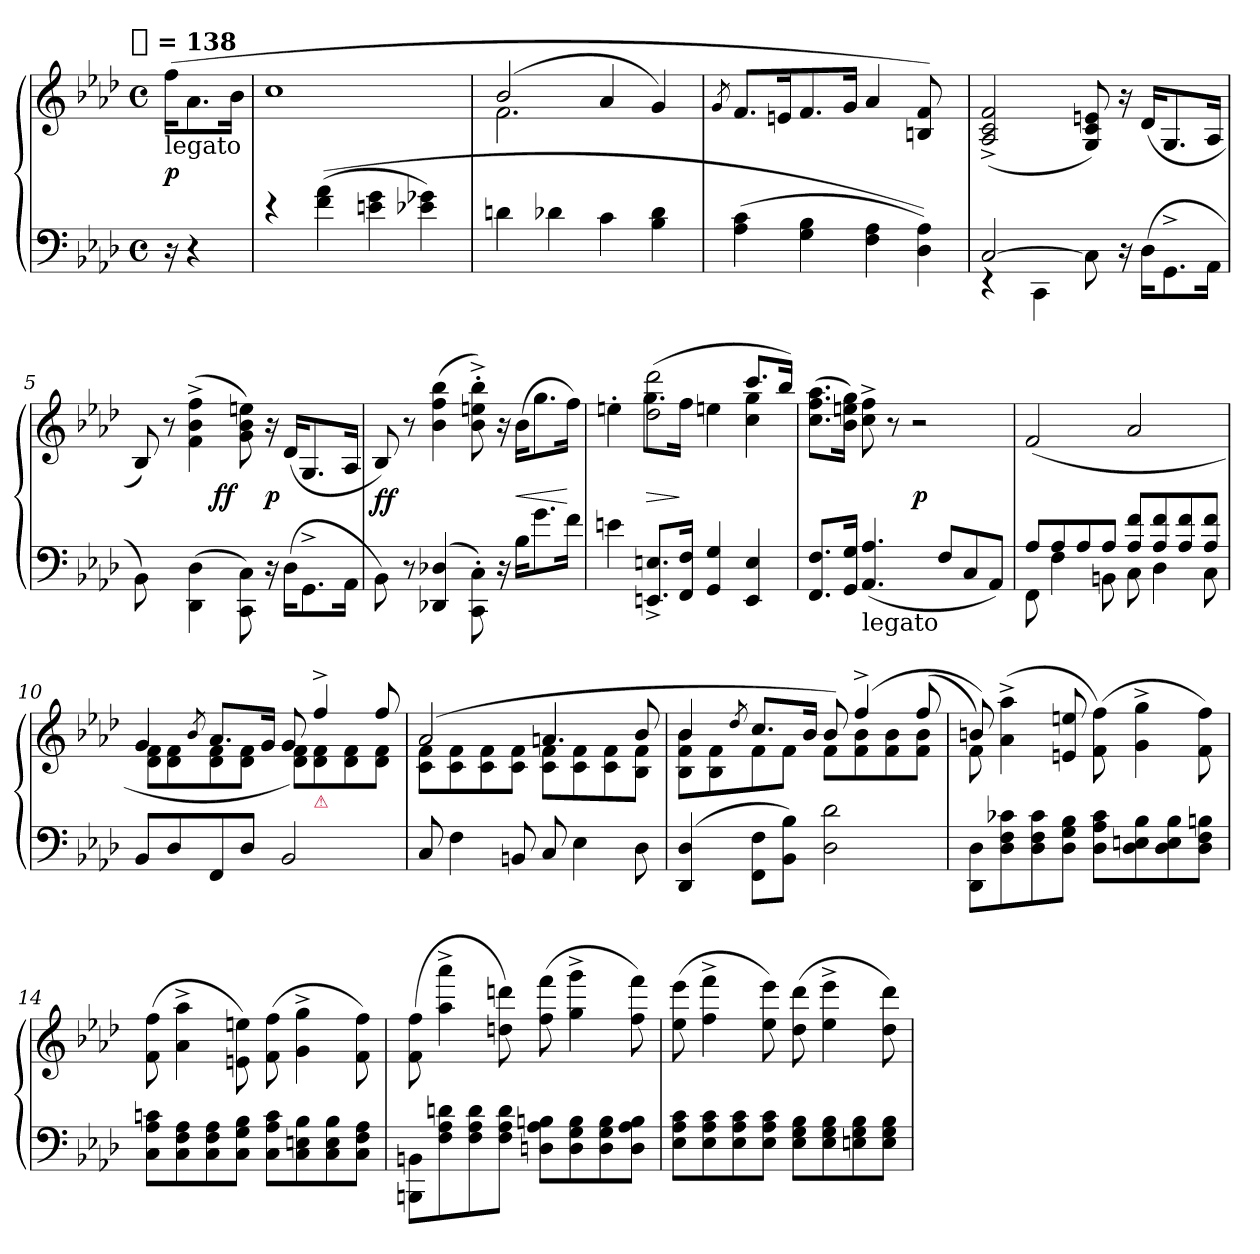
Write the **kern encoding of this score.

**kern	**kern	**dynam
*part1	*part1	*part1
*staff2	*staff1	*staff1/2
*clefF4	*clefG2	*
*k[b-e-a-d-]	*k[b-e-a-d-]	*
!!LO:TX:omd:t=[quarter] = 138
*M4/4	*M4/4	*
*met(c)	*met(c)	*
*MM138	*MM138	*
=	=	=
!	!LO:TX:b:t=legato	!
16r	(>16ff!KL	p
4r	8.a-!	.
.	16b-!Jk	.
=1	=1	=1
4re	1cc!	.
(>(<4f!\ 4a-!\	.	.
4en!\ 4g!\	.	.
4e-X!\ 4g-X!\)	.	.
=2	=2	=2
*	*^	*
4dn!\	(>2b-!	2.f	.
4d-X!\	.	.	.
4c!\	4a-!	.	.
4B-!\ 4d-!\	4g!)	4ryy	.
*	*v	*v	*
=3	=3	=3
.	8qg!/	.
(>4A-! 4c!	8.f!L	.
.	16en!K	.
4G! 4B-!	8.f!	.
.	16g!Jk	.
4F! 4A-!	4a-!	.
!	!LO:N:vis=8	!
4D-! 4A-!))	4Bn! 4f!)	.
=4	=4	=4
*^	*	*
[2C!	4rEE	(>2A-!^> 2c!^> 2f!^>	.
.	4CC!	.	.
2ryy	8C!\]	8G! 8c! 8en!)	.
.	16r	16r	.
.	(<16D-!\KL	(>16d-!\KL	.
.	8.GG^>!\	8.G!/	.
.	16AA-!\Jk	16A-!/Jk	.
*v	*v	*	*
=5	=5	=5
*	*^	*
8BB-!\)	8B-!/)	4.ryy	.
8ryy	8r	.	.
(>4DD-!\ 4D-!\	(>4f!^< 4b-!^< 4ff!^<	.	.
.	.	2ryy	ff
8CC!\ 8C!\)	8g! 8b-! 8een!)	.	.
16r	16r	.	p
(<16D-!KL	(>16d-!KL	.	.
8.GG^>!\	8.G!/	.	.
.	.	8ryy	.
16AA-!\Jk	16A-!/Jk	.	.
*	*v	*v	*
=6	=6	=6
8BB-!\)	8B-!/)	ff
8r	8r	.
(>4DD-X! 4D-X!	(>4b-! 4ff! 4bb-!	.
8CC!'>\ 8C!'>\)	8b-!'>^< 8een!'>^< 8bb-!'>^<)	.
16r	16r	.
16B-!KL	(>16b-!KL	<
8.g!	8.gg!	.
16f!Jk	16ff!Jk)	[
=7	=7	=7
*	*^	*
4en!	4ryy	4een'>!	.
8.EEn!^< 8.En!^<L	(>2dd-!\ 2ddd-!\	8.gg!\L	>
16FF! 16F!Jk	.	16ff!\Jk	]
4GG! 4G!	.	4een!	.
4EE! 4E!	8.ccc!L	4cc! 4gg!	.
.	16bb-!Jk)	.	.
*	*v	*v	*
=8	=8	=8
8.FF! 8.F!L	(>8.cc! 8.ff! 8.aa-!L	.
16GG! 16G!Jk	16b-! 16een! 16gg!Jk)	.
!LO:TX:b:t=legato	!	!
(>4.AA-!/ 4.A-!/	8cc!^< 8ff!^<	.
.	8r	.
.	2r	p
8F!L	.	.
8C!	.	.
8AA-!J)	.	.
=9	=9	=9
*^	*	*
8A-!L	8FF!	(>2f!	.
8A-!	4F!	.	.
8A-!	.	.	.
8A-!J	8BBn!	.	.
8A-! 8f!L	8C!	2a-!	.
8A-! 8f!	4D-!	.	.
8A-! 8f!	.	.	.
8A-! 8f!J	8C!	.	.
*v	*v	*	*
=10	=10	=10
*	*^	*
8BB-!L	4g!	8d-!\ 8f!\L	.
8D-!	.	8d-!\ 8f!\	.
.	8qb-!/	.	.
8FF!	8.a-!L	8d-!\ 8f!\	.
8D-!J	.	8d-!\ 8f!\J	.
.	16g!Jk	.	.
2BB-!	8g!	8d-!\ 8f!\L)	.
!	!LO:TX:b:color=crimson:t=⚠	!	!
.	4ff^>!	8d-!\ 8f!\	.
.	.	8d-!\ 8f!\	.
.	8ff!	8d-!\ 8f!\J	.
=11	=11	=11	=11
8C!	(>2a-!	8c!\ 8f!\L	.
4F!	.	8c!\ 8f!\	.
.	.	8c!\ 8f!\	.
8BBn!	.	8c!\ 8f!\J	.
8C!	4.an!	8c!\ 8f!\L	.
4E-!	.	8c!\ 8f!\	.
.	.	8c!\ 8f!\	.
8D-!	8b-!	8B-!\ 8f!\J	.
=12	=12	=12	=12
(>4DD-! 4D-!	4b-!	8B-!\ 8f!\ 8b-!\L	.
.	.	8B-!\ 8f!\	.
.	8qdd-!/	.	.
8FF! 8F!L	8.cc!L	8f!\	.
8BB-! 8B-!J)	.	8f!\J	.
.	16b-!Jk	.	.
2D-! 2d-!	8b-!)	8f!\L	.
.	(>4ff^>!	8f!\ 8b-!\	.
.	.	8f!\ 8b-!\	.
.	(>8ff!	8f!\ 8b-!\J	.
=13	=13	=13	=13
8DD-! 8D-!L	8bn!))	8f!	.
8D-! 8F! 8c-X!	8ryy	(>4a-!^< 4aa-!^<	.
8D-! 8F! 8c-!	2ryy	.	.
8D-! 8G! 8B-!J	.	8en! 8een!	.
8D-! 8A-! 8c-!L	.	(>8f! 8ff!)	.
8D-! 8En! 8B-!	.	4g!^< 4gg!^<	.
8D-! 8E! 8B-!	4ryy	.	.
8D-! 8F! 8Bn!J	.	8f! 8ff!)	.
*	*v	*v	*
=14	=14	=14
8C! 8A-! 8cn!L	(>8f! 8ff!	.
8C! 8F! 8A-!	4a-!^< 4aa-!^<	.
8C! 8F! 8A-!	.	.
8C! 8G! 8B-!J	8en!\ 8een!\)	.
8C! 8A-! 8c!L	(>8f! 8ff!	.
8C! 8En! 8B-!	4g!^< 4gg!^<	.
8C! 8E! 8B-!	.	.
8C! 8F! 8A-!J	8f! 8ff!)	.
=15	=15	=15
8BBBn! 8BBn!L	(>8f! 8ff!	.
8F! 8A-! 8dn!	4aa-!^< 4aaa-!^<	.
8F! 8A-! 8d!	.	.
8F! 8A-! 8d!J	8ddn! 8dddn!)	.
8Dn! 8A-! 8Bn!L	(>8ff! 8fff!	.
8D! 8G! 8B!	4gg!^< 4ggg!^<	.
8D! 8G! 8B!	.	.
8D! 8A-! 8B!J	8ff! 8fff!)	.
=16	=16	=16
8E-! 8A-! 8c!L	(>8ee-! 8eee-!	.
8E-! 8A-! 8c!	4ff!^< 4fff!^<	.
8E-! 8A-! 8c!	.	.
8E-! 8A-! 8c!J	8ee-! 8eee-!)	.
8E-! 8G! 8B-!L	(>8dd-! 8ddd-!	.
8E-! 8G! 8B-!	4ee-!^< 4eee-!^<	.
8En! 8G! 8B-!	.	.
8E! 8G! 8B-!J	8dd-! 8ddd-!)	.
=	=	=
*-	*-	*-
